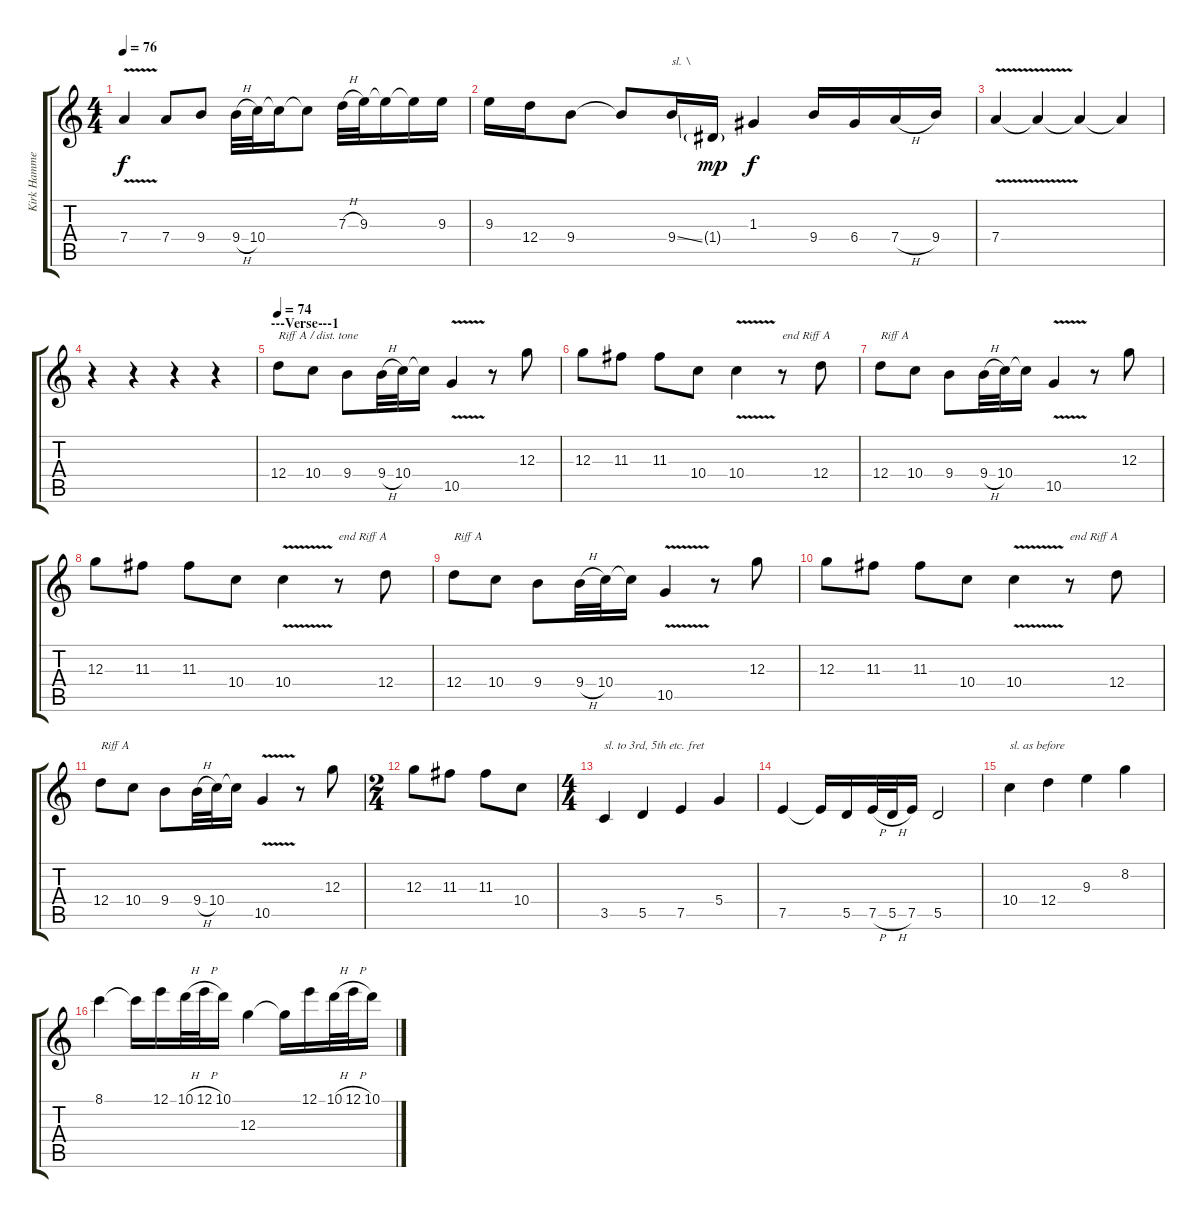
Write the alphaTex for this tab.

\track ("Kirk Hammett" "Kirk Hamme") {instrument electricguitarjazz}
\staff {score tabs}
\tuning (E4 B3 G3 D3 A2 E2) {hide}
\ts (4 4)
\tempo 76
\clef g2
\ks c
7.4{v}.4{dy f} 7.4.8 9.4.8 9.4{h}.32 10.4.32 10.4{t}.16 10.4{t}.8 7.3{h}.32 9.3.32 9.3{t}.16 9.3{t}.16 9.3.16 |
9.3.16 12.4.16 9.4.8 9.4{t}.8 9.4{ss}.16{txt "sl. \\"} 1.4{g}.16{dy mp} 1.3.4{dy f} 9.4.16 6.4.16 7.4{h}.16 9.4.16 |
7.4{v}.4 7.4{t}.4 7.4{t}.4 7.4{t}.4 |
r.4 r.4 r.4 r.4 |
\section ("" "---Verse---1")
\tempo 74
12.4.8{txt "Riff A / dist. tone" volume 10 instrument distortionguitar} 10.4.8 9.4.8 9.4{h}.32 10.4.32 10.4{t}.16 10.5{v}.4 r.8 12.3.8 |
12.3.8 11.3.8 11.3.8 10.4.8 10.4{v}.4 r.8{txt "end Riff A"} 12.4.8 |
12.4.8{txt "Riff A"} 10.4.8 9.4.8 9.4{h}.32 10.4.32 10.4{t}.16 10.5{v}.4 r.8 12.3.8 |
12.3.8 11.3.8 11.3.8 10.4.8 10.4{v}.4 r.8{txt "end Riff A"} 12.4.8 |
12.4.8{txt "Riff A"} 10.4.8 9.4.8 9.4{h}.32 10.4.32 10.4{t}.16 10.5{v}.4 r.8 12.3.8 |
12.3.8 11.3.8 11.3.8 10.4.8 10.4{v}.4 r.8{txt "end Riff A"} 12.4.8 |
12.4.8{txt "Riff A"} 10.4.8 9.4.8 9.4{h}.32 10.4.32 10.4{t}.16 10.5{v}.4 r.8 12.3.8 |
\ts (2 4)
12.3.8 11.3.8 11.3.8 10.4.8 |
\ts (4 4)
3.5.4{txt "sl. to 3rd, 5th etc. fret" volume 12 instrument distortionguitar} 5.5.4 7.5.4 5.4.4 |
7.5.4 7.5{t}.16 5.5.16 7.5{h}.32 5.5{h}.32 7.5.16 5.5.2 |
10.4.4{txt "sl. as before"} 12.4.4 9.3.4 8.2.4 |
8.1.4 8.1{t}.16 12.1.16 10.1{h}.32 12.1{h}.32 10.1.16 12.3.4 12.3{t}.16 12.1.16 10.1{h}.32 12.1{h}.32 10.1.16
